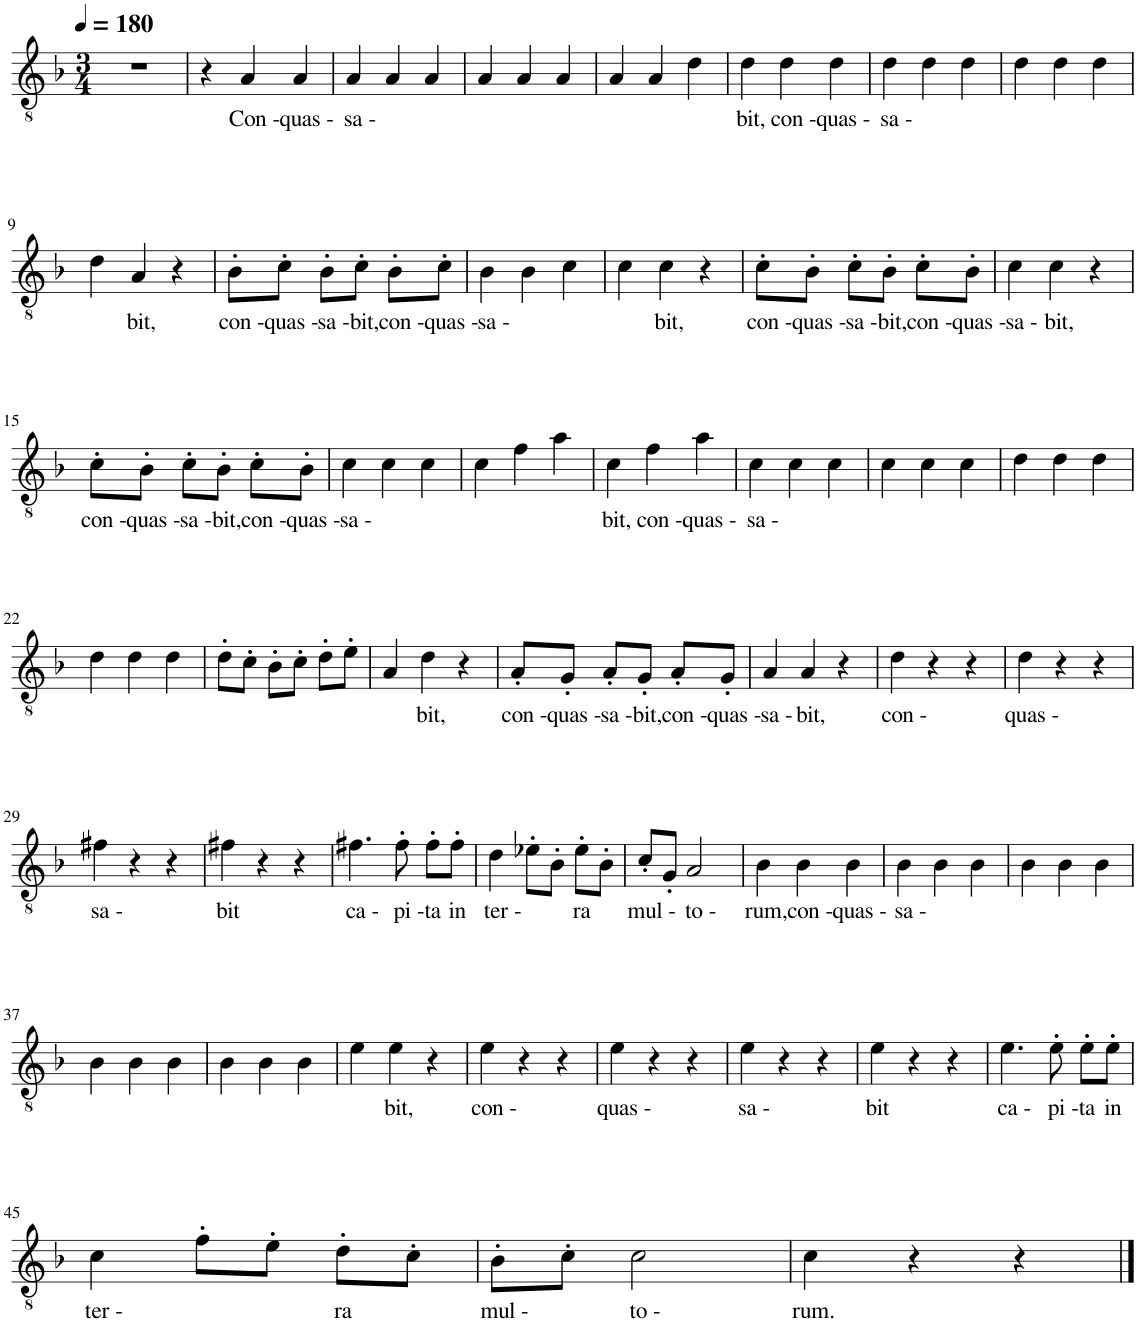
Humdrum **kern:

**kern	**text
*part1	*part1
*staff1	*staff1
*I"Ténor, Tenor	*
*I'T.	*
*clefGv2	*
*k[b-]	*
*M3/4	*
*MM180	*
=1	=1
2.r	.
=2	=2
4r	.
!	!LO:LY:b
4A/	Con -
!	!LO:LY:b
4A/	quas -
=3	=3
!	!LO:LY:b
4A/	sa -
4A/	.
4A/	.
=4	=4
4A/	.
4A/	.
4A/	.
=5	=5
4A/	.
4A/	.
4d\	.
=6	=6
!	!LO:LY:b
4d\	bit,
!	!LO:LY:b
4d\	con -
!	!LO:LY:b
4d\	quas -
=7	=7
!	!LO:LY:b
4d\	sa -
4d\	.
4d\	.
=8	=8
4d\	.
4d\	.
4d\	.
!!LO:LB:g=z
=9	=9
4d\	.
!	!LO:LY:b
4A/	bit,
4r	.
=10	=10
!	!LO:LY:b
8B-'\L	con -
!	!LO:LY:b
8c'\J	quas -
!	!LO:LY:b
8B-'\L	sa -
!	!LO:LY:b
8c'\J	bit,
!	!LO:LY:b
8B-'\L	con -
!	!LO:LY:b
8c'\J	quas -
=11	=11
!	!LO:LY:b
4B-\	sa -
4B-\	.
4c\	.
=12	=12
4c\	.
!	!LO:LY:b
4c\	bit,
4r	.
=13	=13
!	!LO:LY:b
8c'\L	con -
!	!LO:LY:b
8B-'\J	quas -
!	!LO:LY:b
8c'\L	sa -
!	!LO:LY:b
8B-'\J	bit,
!	!LO:LY:b
8c'\L	con -
!	!LO:LY:b
8B-'\J	quas -
=14	=14
!	!LO:LY:b
4c\	sa -
!	!LO:LY:b
4c\	bit,
4r	.
!!LO:LB:g=z
=15	=15
!	!LO:LY:b
8c'\L	con -
!	!LO:LY:b
8B-'\J	quas -
!	!LO:LY:b
8c'\L	sa -
!	!LO:LY:b
8B-'\J	bit,
!	!LO:LY:b
8c'\L	con -
!	!LO:LY:b
8B-'\J	quas -
=16	=16
!	!LO:LY:b
4c\	sa -
4c\	.
4c\	.
=17	=17
4c\	.
4f\	.
4a\	.
=18	=18
!	!LO:LY:b
4c\	bit,
!	!LO:LY:b
4f\	con -
!	!LO:LY:b
4a\	quas -
=19	=19
!	!LO:LY:b
4c\	sa -
4c\	.
4c\	.
=20	=20
4c\	.
4c\	.
4c\	.
=21	=21
4d\	.
4d\	.
4d\	.
!!LO:LB:g=z
=22	=22
4d\	.
4d\	.
4d\	.
=23	=23
8d'\L	.
8c'\J	.
8B-'\L	.
8c'\J	.
8d'\L	.
8e'\J	.
=24	=24
4A/	.
!	!LO:LY:b
4d\	bit,
4r	.
=25	=25
!	!LO:LY:b
8A'/L	con -
!	!LO:LY:b
8G'/J	quas -
!	!LO:LY:b
8A'/L	sa -
!	!LO:LY:b
8G'/J	bit,
!	!LO:LY:b
8A'/L	con -
!	!LO:LY:b
8G'/J	quas -
=26	=26
!	!LO:LY:b
4A/	sa -
!	!LO:LY:b
4A/	bit,
4r	.
=27	=27
!	!LO:LY:b
4d\	con -
4r	.
4r	.
=28	=28
!	!LO:LY:b
4d\	quas -
4r	.
4r	.
!!LO:LB:g=z
=29	=29
!	!LO:LY:b
4f#X\	sa -
4r	.
4r	.
=30	=30
!	!LO:LY:b
4f#X\	bit
4r	.
4r	.
=31	=31
!	!LO:LY:b
4.f#X\	ca -
!	!LO:LY:b
8f#'\	pi -
!	!LO:LY:b
8f#'\L	ta
!	!LO:LY:b
8f#'\J	in
=32	=32
!	!LO:LY:b
4d\	ter -
8e-X'\L	.
8B-'\J	.
!	!LO:LY:b
8e-'\L	ra
8B-'\J	.
=33	=33
!	!LO:LY:b
8c'/L	mul -
8G'/J	.
!	!LO:LY:b
2A/	to -
=34	=34
!	!LO:LY:b
4B-\	rum,
!	!LO:LY:b
4B-\	con -
!	!LO:LY:b
4B-\	quas -
=35	=35
!	!LO:LY:b
4B-\	sa -
4B-\	.
4B-\	.
=36	=36
4B-\	.
4B-\	.
4B-\	.
!!LO:LB:g=z
=37	=37
4B-\	.
4B-\	.
4B-\	.
=38	=38
4B-\	.
4B-\	.
4B-\	.
=39	=39
4e\	.
!	!LO:LY:b
4e\	bit,
4r	.
=40	=40
!	!LO:LY:b
4e\	con -
4r	.
4r	.
=41	=41
!	!LO:LY:b
4e\	quas -
4r	.
4r	.
=42	=42
!	!LO:LY:b
4e\	sa -
4r	.
4r	.
=43	=43
!	!LO:LY:b
4e\	bit
4r	.
4r	.
=44	=44
!	!LO:LY:b
4.e\	ca -
!	!LO:LY:b
8e'\	pi -
!	!LO:LY:b
8e'\L	ta
!	!LO:LY:b
8e'\J	in
!!LO:LB:g=z
=45	=45
!	!LO:LY:b
4c\	ter -
8f'\L	.
8e'\J	.
!	!LO:LY:b
8d'\L	ra
8c'\J	.
=46	=46
!	!LO:LY:b
8B-'\L	mul -
8c'\J	.
!	!LO:LY:b
2c\	to -
=47	=47
!	!LO:LY:b
4c\	rum.
4r	.
4r	.
==	==
*-	*-
